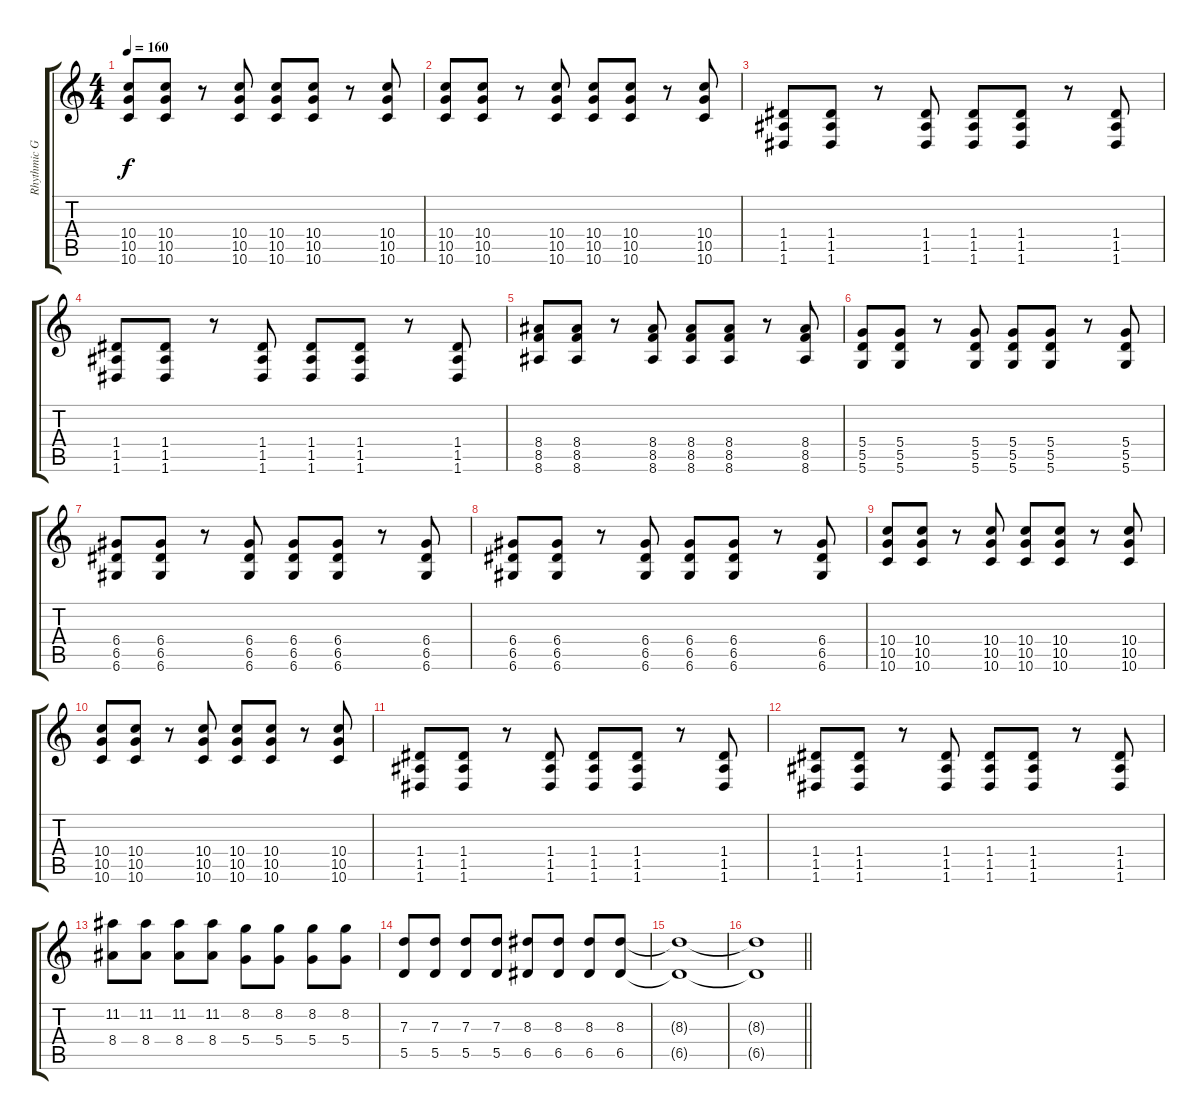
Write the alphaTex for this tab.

\track ("Rhythmic Guitar" "Rhythmic G") {instrument distortionguitar}
\staff {score tabs}
\tuning (E4 B3 G3 D3 A2 D2) {hide}
\ts (4 4)
\tempo 160
\clef g2
\ks c
(10.4 10.5 10.6).8{dy f} (10.4 10.5 10.6).8 r.8 (10.4 10.5 10.6).8 (10.4 10.5 10.6).8 (10.4 10.5 10.6).8 r.8 (10.4 10.5 10.6).8 |
(10.4 10.5 10.6).8 (10.4 10.5 10.6).8 r.8 (10.4 10.5 10.6).8 (10.4 10.5 10.6).8 (10.4 10.5 10.6).8 r.8 (10.4 10.5 10.6).8 |
(1.4 1.5 1.6).8 (1.4 1.5 1.6).8 r.8 (1.4 1.5 1.6).8 (1.4 1.5 1.6).8 (1.4 1.5 1.6).8 r.8 (1.4 1.5 1.6).8 |
(1.4 1.5 1.6).8 (1.4 1.5 1.6).8 r.8 (1.4 1.5 1.6).8 (1.4 1.5 1.6).8 (1.4 1.5 1.6).8 r.8 (1.4 1.5 1.6).8 |
(8.4 8.5 8.6).8 (8.4 8.5 8.6).8 r.8 (8.4 8.5 8.6).8 (8.4 8.5 8.6).8 (8.4 8.5 8.6).8 r.8 (8.4 8.5 8.6).8 |
(5.4 5.5 5.6).8 (5.4 5.5 5.6).8 r.8 (5.4 5.5 5.6).8 (5.4 5.5 5.6).8 (5.4 5.5 5.6).8 r.8 (5.4 5.5 5.6).8 |
(6.4 6.5 6.6).8 (6.4 6.5 6.6).8 r.8 (6.4 6.5 6.6).8 (6.4 6.5 6.6).8 (6.4 6.5 6.6).8 r.8 (6.4 6.5 6.6).8 |
(6.4 6.5 6.6).8 (6.4 6.5 6.6).8 r.8 (6.4 6.5 6.6).8 (6.4 6.5 6.6).8 (6.4 6.5 6.6).8 r.8 (6.4 6.5 6.6).8 |
(10.4 10.5 10.6).8 (10.4 10.5 10.6).8 r.8 (10.4 10.5 10.6).8 (10.4 10.5 10.6).8 (10.4 10.5 10.6).8 r.8 (10.4 10.5 10.6).8 |
(10.4 10.5 10.6).8 (10.4 10.5 10.6).8 r.8 (10.4 10.5 10.6).8 (10.4 10.5 10.6).8 (10.4 10.5 10.6).8 r.8 (10.4 10.5 10.6).8 |
(1.4 1.5 1.6).8 (1.4 1.5 1.6).8 r.8 (1.4 1.5 1.6).8 (1.4 1.5 1.6).8 (1.4 1.5 1.6).8 r.8 (1.4 1.5 1.6).8 |
(1.4 1.5 1.6).8 (1.4 1.5 1.6).8 r.8 (1.4 1.5 1.6).8 (1.4 1.5 1.6).8 (1.4 1.5 1.6).8 r.8 (1.4 1.5 1.6).8 |
(11.2 8.4).8 (11.2 8.4).8 (11.2 8.4).8 (11.2 8.4).8 (8.2 5.4).8 (8.2 5.4).8 (8.2 5.4).8 (8.2 5.4).8 |
(7.3 5.5).8 (7.3 5.5).8 (7.3 5.5).8 (7.3 5.5).8 (8.3 6.5).8 (8.3 6.5).8 (8.3 6.5).8 (8.3 6.5).8 |
(8.3{t} 6.5{t}).1 |
\barLineRight lightlight
(8.3{t} 6.5{t}).1
